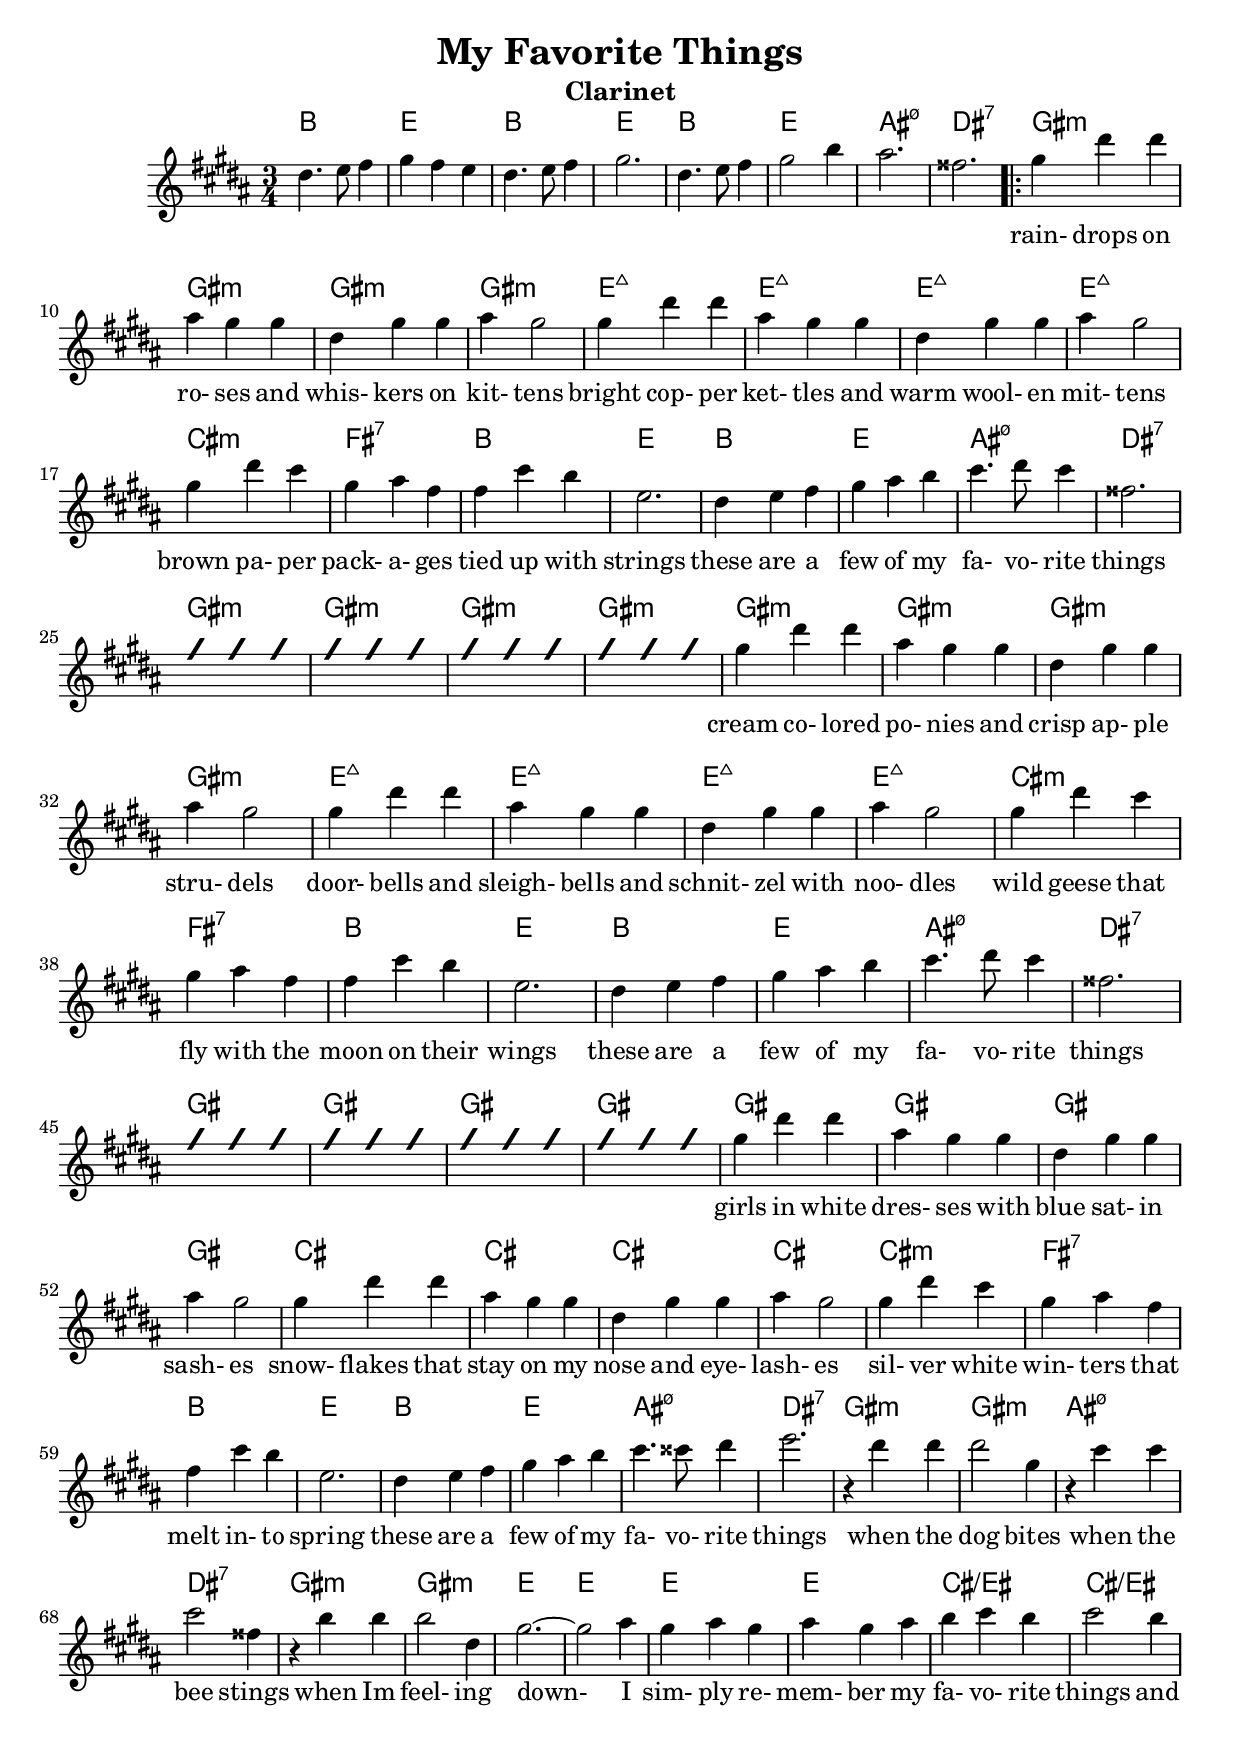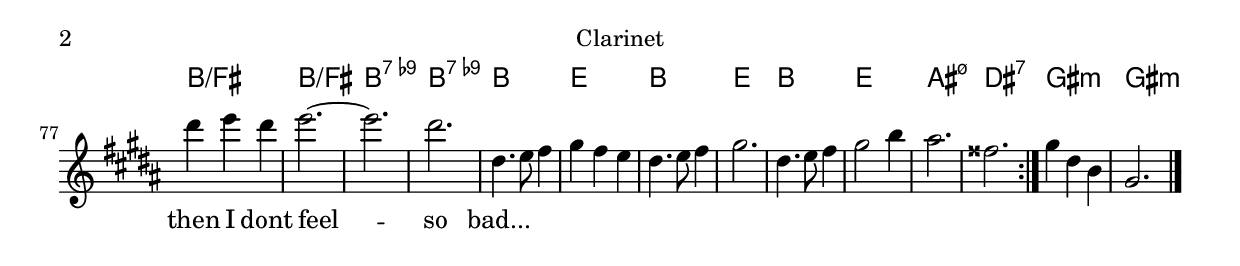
% Fly me to the moon
\version "2.18.2"
\language "english"

\header {
	title = "My Favorite Things"
}

global = {
	\key e \minor
	\time 3/4
}

skipthree = { \skip 1 \skip 1 \skip 1 }
skiptwelve = { \skipthree \skipthree \skipthree \skipthree }

verseonechords = \chordmode { 	
	e2.:m | e:m | e:m | e:m |
	c:maj7 | c:maj7 | c:maj7 | c:maj7 |
	a:m | d:7 | g | c |
	g | c | fs:m7.5- | b:7
}

% sl = slash notation for chords w/out notes. nsl = revert slash notation
sl = {
  \override NoteHead.style = #'slash
  \hide Stem
}
nsl = {
  \revert NoteHead.style
  \undo \hide Stem
}

melody = \relative c'' {
	% intro cello part
	b4. c8 d4 | e d c | b4. c8 d4 | e2. |
	b4. c8 d4 | e2 g4 | fs2. | ds2. |

	\repeat volta 2 {
		% melody - verse 1
		e4 b' b | fs e e | b e e | fs e2 |
		e4 b' b | fs e e | b e e | fs e2 |
		e4 b' a | e fs d | d a' g | c,2. |
		b4 c d | e fs g | a4. b8 a4 | ds,2. |
		
		% between verses
		\sl e4 e e | e e e | e e e | e e e | \nsl
		
		% melody - verse 2
		e4 b' b | fs e e | b e e | fs e2 |
		e4 b' b | fs e e | b e e | fs e2 |
		e4 b' a | e fs d | d a' g | c,2. |
		b4 c d | e fs g | a4. b8 a4 | ds,2. |
		
		% between verses
		\sl e4 e e | e e e | e e e | e e e | \nsl
		
		% melody in major key - verse 3
		e4 b' b | fs e e | b e e | fs e2 |
		e4 b' b | fs e e | b e e | fs e2 |
		e4 b' a | e fs d | d a' g | c,2. |
		b4 c d | e fs g | a4. as8 b4 | c2. |
		
		% bridge / chorus ... when the dog bites
		r4 b b | b2 e,4 | r4 a a | a2 ds,4 |
		r g g | g2 b,4 | e2.~  | e2 fs4 |
		e fs e | fs e fs | g a g | a2 g4 |
		b c b | c2.~ | c | b |
		
		% intro cello part again
		b,4. c8 d4 | e d c | b4. c8 d4 | e2. |
		b4. c8 d4 | e2 g4 | fs2. | ds2. |
	}
	
	e4 b g | e2. \bar "|."
}

text = \lyricmode {
	% intro
	\skip 1 \skip 1 \skip 1 | \skip 1 \skip 1 \skip 1 | \skip 1 \skip 1 \skip 1 | \skip 1 |
	\skip 1 \skip 1 \skip 1 | \skip 1 \skip 1 | \skip 1 | \skip 1 |
	
	% verse 1 
	rain- drops on | ro- ses and | whis- kers on | kit- tens |
	bright cop- per | ket- tles and | warm wool- en | mit- tens |
	brown pa- per | pack- a- ges | tied up with | strings |
	these are a | few of my | fa- vo- rite | things |
	
	% rest for 4 measures (12 quarter notes)
	\skiptwelve
	
	% verse 2
	cream co- lored | po- nies and | crisp ap- ple | stru- dels |
	door- bells and | sleigh- bells and | schnit- zel with | noo- dles |
	wild geese that | fly with the | moon on their | wings |
	these are a | few of my | fa- vo- rite | things |

	% rest for 4 measures (12 quarter notes)
	\skiptwelve
	
	% verse 3
	girls in white | dres- ses with | blue sat- in | sash- es |
	snow- flakes that | stay on my | nose and eye- | lash- es |
	sil- ver white | win- ters that | melt in- to | spring |
	these are a | few of my | fa- vo- rite | things |
	
	% bridge / chorus
	when the | dog bites | when the | bee stings |
	when Im | feel- ing | down- | | I |
	sim- ply re- | mem- ber my | fa- vo- rite | things and |
	then I dont | feel -- |  | so |
	
	% cello intro part
	bad... \skip 1 \skip 1 | \skipthree | \skipthree | \skip 1
	\skipthree | \skip 1 \skip 1 | \skip 1 | \skip 1 |
	
	% last two bars
	\skipthree | \skip 1 |
	
}

ch = \chordmode {
	% intro chords
	g2. c g c
	g c fs:m7.5- b:7
	
	% verse 1 chords
	\verseonechords
	
	% 4 m rhythm section
	e:m | e:m | e:m | e:m |
	
	% verse 2 chords same as verse 1
	\verseonechords
	
	% 4 m rhythm section
	e | e | e | e |
	
	% verse 3 in Major
	e | e | e | e |
	a | a | a | a |
	a:m | d:7 | g | c |
	g | c | fs:m7.5- | b:7
	
	% bridge / chorus
	e:m | e:m | fs:m7.5- | b:7 |
	e:m | e:m | c | c |
	c | c | a/cs | a/cs |
	g/d | g/d | g:7.9- | g:7.9-
	
	% intro chords
	g2. c g c
	g c fs:m7.5- b:7
	
	% last two measures
	e:m | e:m
	
}

%{
\score {
	<<
		\new ChordNames { \ch }
		{ \global \melody }
		\addlyrics { \text }
	>>
}
%}


\header {
	instrument = "Clarinet"
}

{
	\transpose c' e'
	<<
		\new ChordNames { \ch }
		{\global \melody}
		\addlyrics { \text }
	>>
}